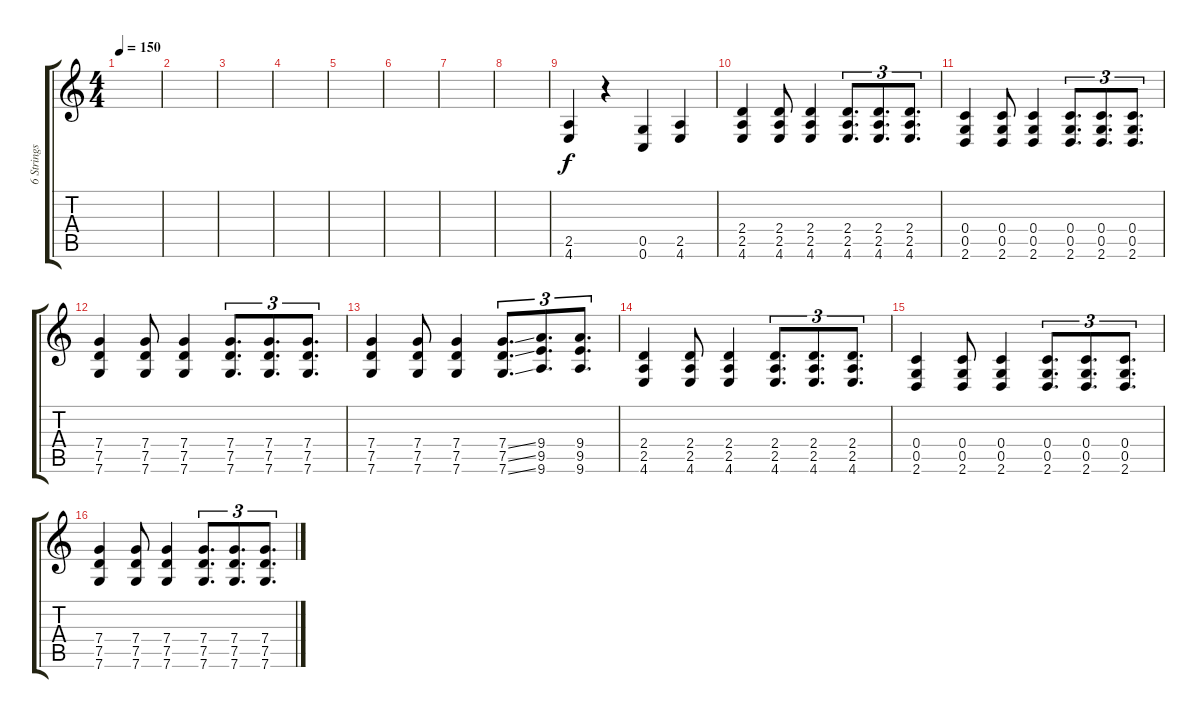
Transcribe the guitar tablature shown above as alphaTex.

\track ("6 Strings Guitar Dropped C Tuning" "6 Strings ") {mute instrument distortionguitar}
\staff {score tabs}
\tuning (D4 A3 F3 C3 G2 C2) {hide}
\ts (4 4)
\tempo 150
\clef g2
\ks c
|
|
|
|
|
|
|
|
(2.5 4.6).4 r.4 (0.5 0.6).4 (2.5 4.6).4 |
(2.4 2.5 4.6).4 (2.4 2.5 4.6).8 (2.4 2.5 4.6).4 (2.4 2.5 4.6).8{d tu (3 2)} (2.4 2.5 4.6).8{d tu (3 2)} (2.4 2.5 4.6).8{d tu (3 2)} |
(0.4 0.5 2.6).4 (0.4 0.5 2.6).8 (0.4 0.5 2.6).4 (0.4 0.5 2.6).8{d tu (3 2)} (0.4 0.5 2.6).8{d tu (3 2)} (0.4 0.5 2.6).8{d tu (3 2)} |
(7.4 7.5 7.6).4 (7.4 7.5 7.6).8 (7.4 7.5 7.6).4 (7.4 7.5 7.6).8{d tu (3 2)} (7.4 7.5 7.6).8{d tu (3 2)} (7.4 7.5 7.6).8{d tu (3 2)} |
(7.4 7.5 7.6).4 (7.4 7.5 7.6).8 (7.4 7.5 7.6).4 (7.4{ss} 7.5{ss} 7.6{ss}).8{d tu (3 2)} (9.4 9.5 9.6).8{d tu (3 2)} (9.4 9.5 9.6).8{d tu (3 2)} |
(2.4 2.5 4.6).4 (2.4 2.5 4.6).8 (2.4 2.5 4.6).4 (2.4 2.5 4.6).8{d tu (3 2)} (2.4 2.5 4.6).8{d tu (3 2)} (2.4 2.5 4.6).8{d tu (3 2)} |
(0.4 0.5 2.6).4 (0.4 0.5 2.6).8 (0.4 0.5 2.6).4 (0.4 0.5 2.6).8{d tu (3 2)} (0.4 0.5 2.6).8{d tu (3 2)} (0.4 0.5 2.6).8{d tu (3 2)} |
(7.4 7.5 7.6).4 (7.4 7.5 7.6).8 (7.4 7.5 7.6).4 (7.4 7.5 7.6).8{d tu (3 2)} (7.4 7.5 7.6).8{d tu (3 2)} (7.4 7.5 7.6).8{d tu (3 2)}
